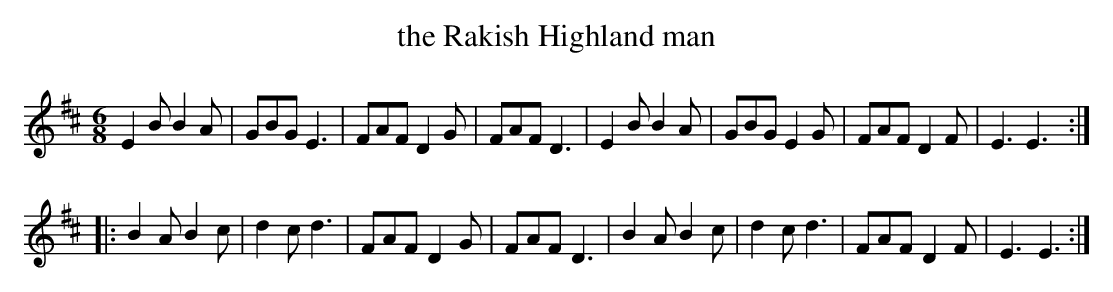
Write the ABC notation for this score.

X:1
T:the Rakish Highland man
M:6/8
K:E dorian
E2B B2A| GBG E3| FAF D2G| FAF D3|\
E2B B2A| GBG E2G| FAF D2F| E3 E3::
B2A B2c| d2c d3| FAF D2G| FAF D3| \
B2A B2c| d2c d3| FAF D2F| E3 E3:|
